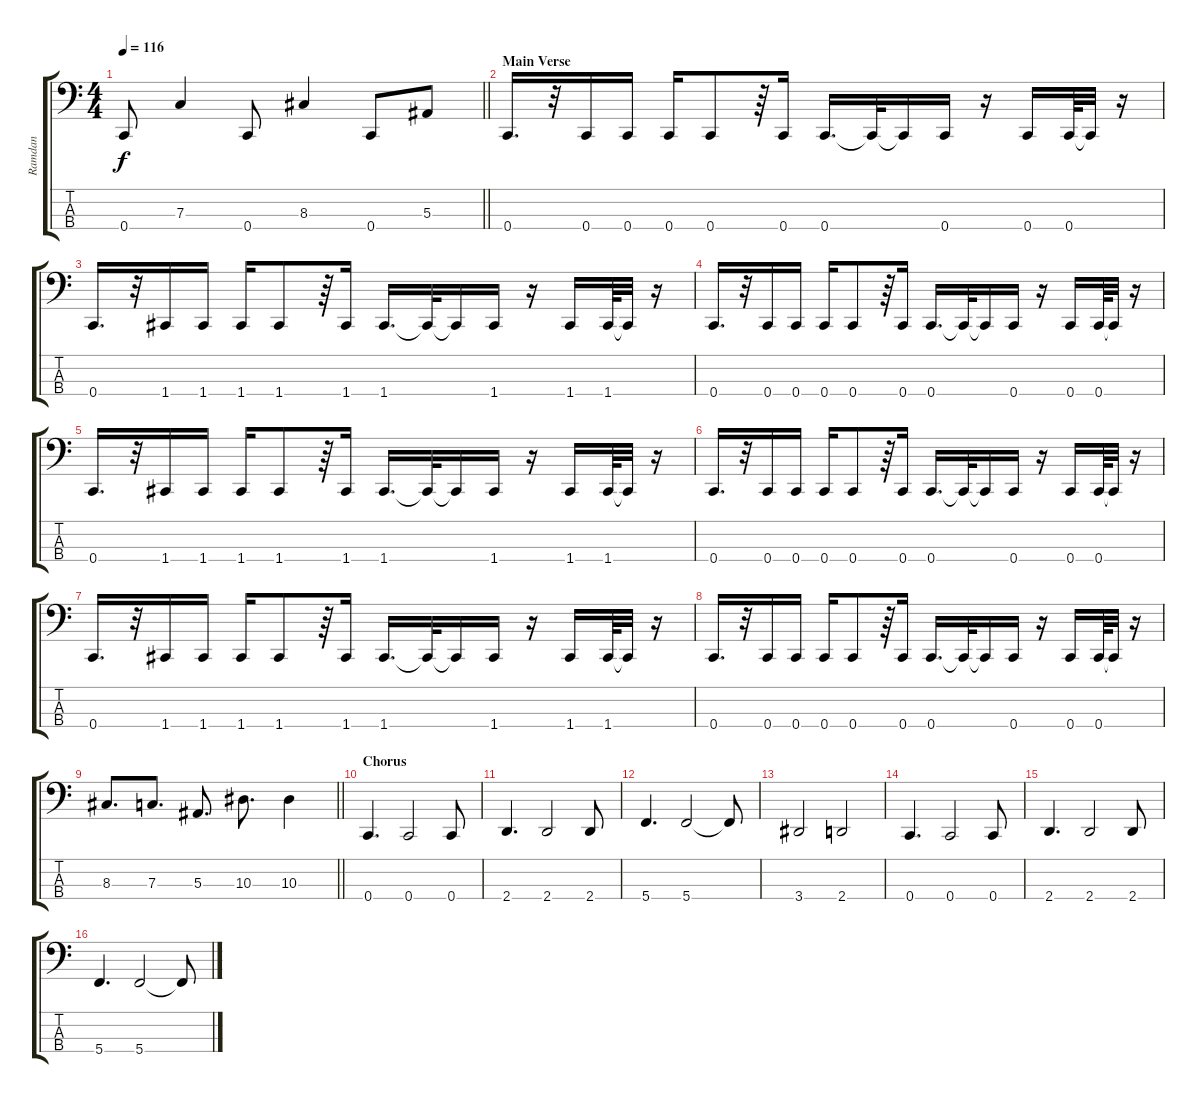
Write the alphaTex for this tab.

\track ("Ramdan" "Ramdan") {instrument electricbasspick}
\staff {score tabs}
\tuning (Eb2 Bb1 F1 C1) {hide}
\ts (4 4)
\tempo 116
\clef f4
\barLineRight lightlight
\ks c
0.4.8{dy f} 7.3.4 0.4.8 8.3.4 0.4.8 5.3.8 |
\section ("" "Main Verse")
0.4.16{d} r.32 0.4.16 0.4.16 0.4.16 0.4.8 r.64 0.4.16 0.4.16{d} 0.4{t}.32 0.4{t}.16 0.4.16 r.16 0.4.16 0.4.64 0.4{t}.32 r.16 |
0.4.16{d} r.32 1.4.16 1.4.16 1.4.16 1.4.8 r.64 1.4.16 1.4.16{d} 1.4{t}.32 1.4{t}.16 1.4.16 r.16 1.4.16 1.4.64 1.4{t}.32 r.16 |
0.4.16{d} r.32 0.4.16 0.4.16 0.4.16 0.4.8 r.64 0.4.16 0.4.16{d} 0.4{t}.32 0.4{t}.16 0.4.16 r.16 0.4.16 0.4.64 0.4{t}.32 r.16 |
0.4.16{d} r.32 1.4.16 1.4.16 1.4.16 1.4.8 r.64 1.4.16 1.4.16{d} 1.4{t}.32 1.4{t}.16 1.4.16 r.16 1.4.16 1.4.64 1.4{t}.32 r.16 |
0.4.16{d} r.32 0.4.16 0.4.16 0.4.16 0.4.8 r.64 0.4.16 0.4.16{d} 0.4{t}.32 0.4{t}.16 0.4.16 r.16 0.4.16 0.4.64 0.4{t}.32 r.16 |
0.4.16{d} r.32 1.4.16 1.4.16 1.4.16 1.4.8 r.64 1.4.16 1.4.16{d} 1.4{t}.32 1.4{t}.16 1.4.16 r.16 1.4.16 1.4.64 1.4{t}.32 r.16 |
0.4.16{d} r.32 0.4.16 0.4.16 0.4.16 0.4.8 r.64 0.4.16 0.4.16{d} 0.4{t}.32 0.4{t}.16 0.4.16 r.16 0.4.16 0.4.64 0.4{t}.32 r.16 |
\barLineRight lightlight
8.3.8{d} 7.3.8{d} 5.3.8{d} 10.3.8{d} 10.3.4 |
\section ("" "Chorus")
0.4.4{d} 0.4.2 0.4.8 |
2.4.4{d} 2.4.2 2.4.8 |
5.4.4{d} 5.4.2 5.4{t}.8 |
3.4.2 2.4.2 |
0.4.4{d} 0.4.2 0.4.8 |
2.4.4{d} 2.4.2 2.4.8 |
5.4.4{d} 5.4.2 5.4{t}.8
